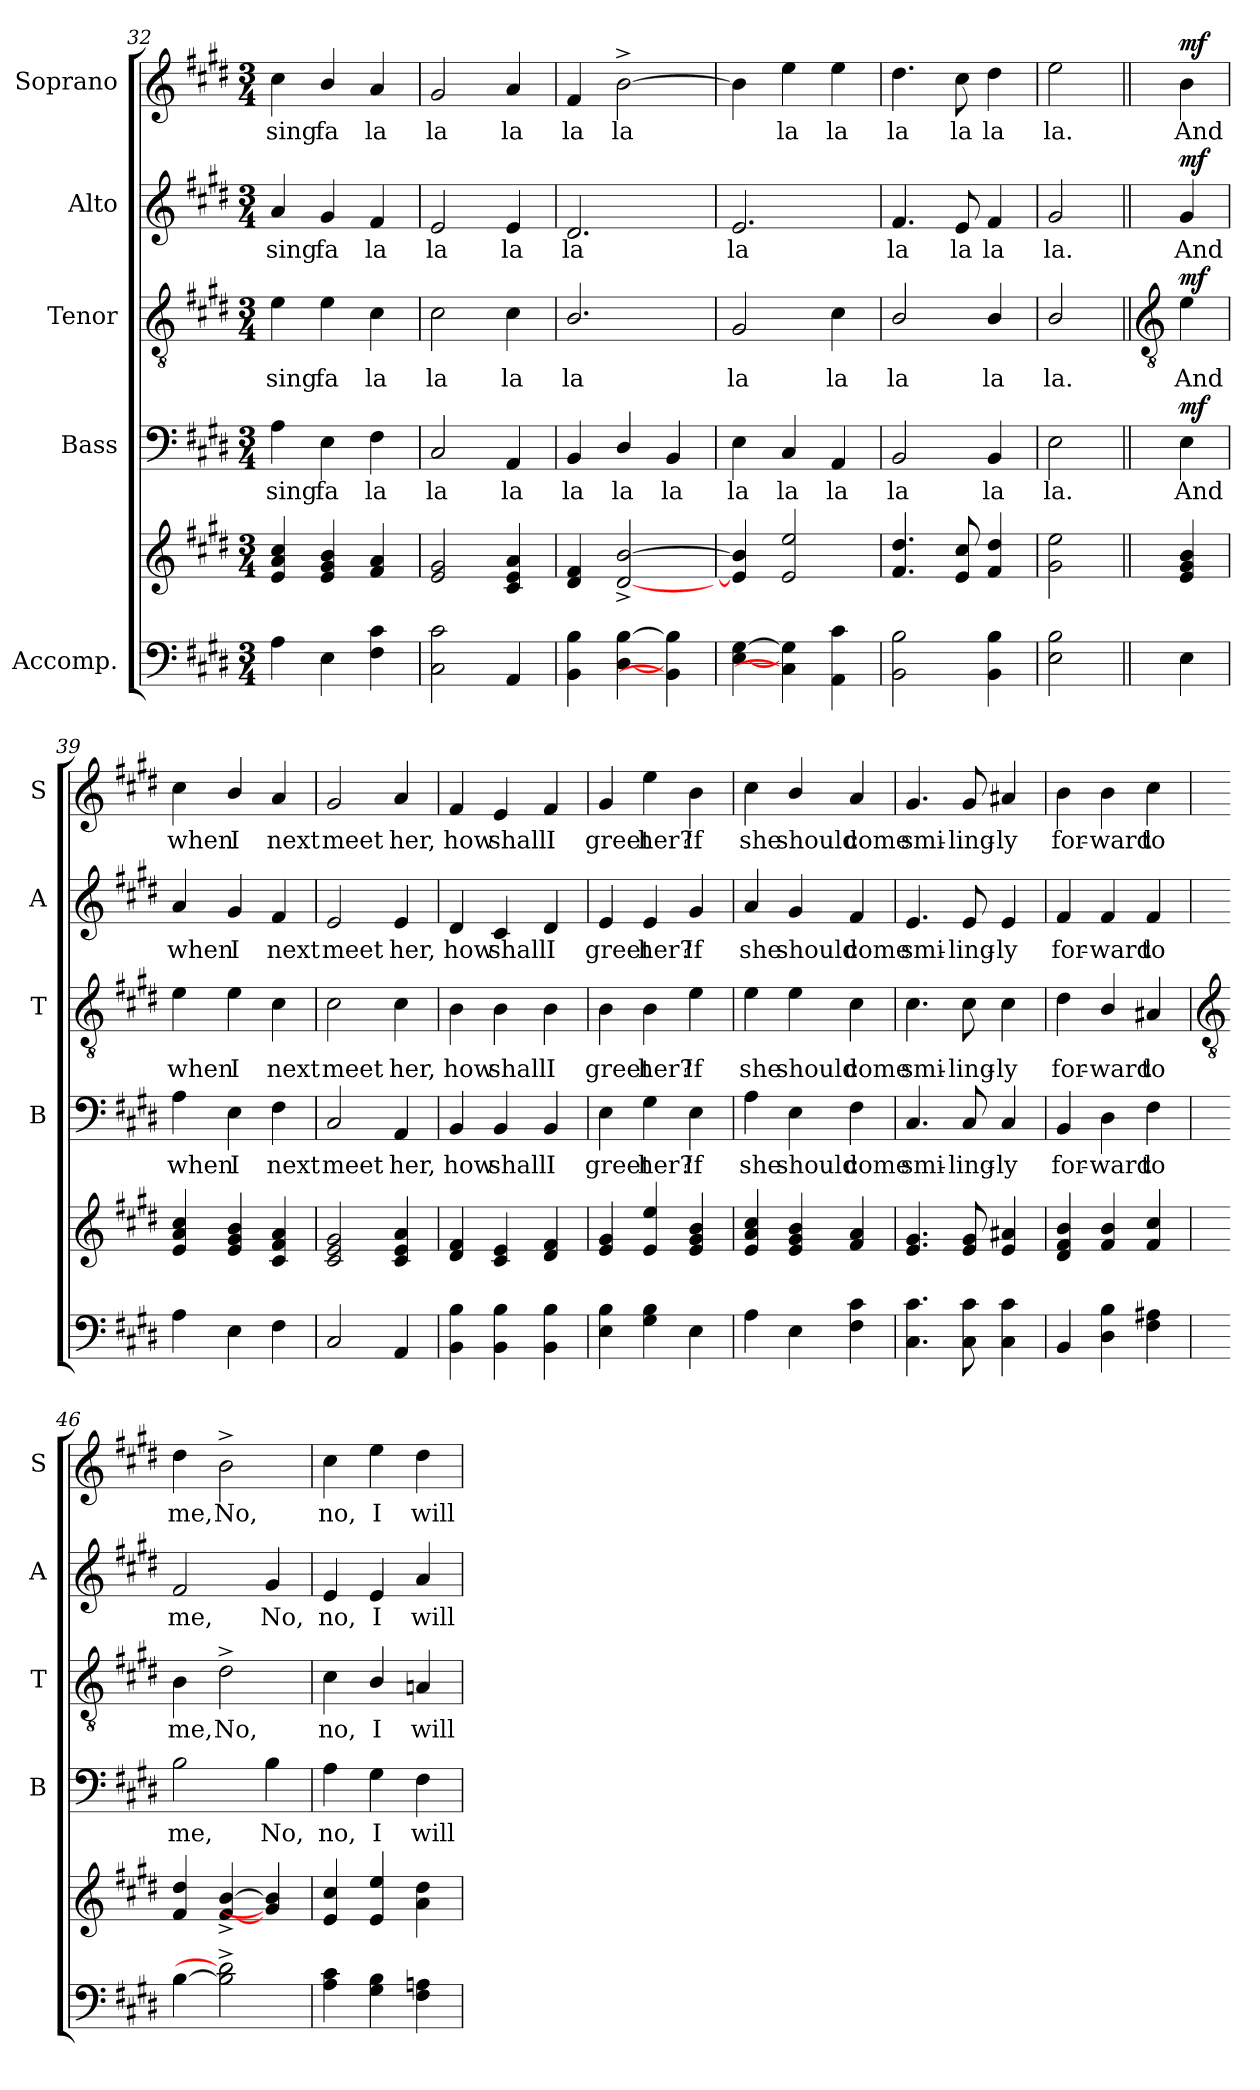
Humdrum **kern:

**kern	**kern	**dynam	**kern	**text	**dynam	**kern	**text	**dynam	**kern	**text	**dynam	**kern	**text	**dynam
*part5	*part5	*part5	*part4	*part4	*part4	*part3	*part3	*part3	*part2	*part2	*part2	*part1	*part1	*part1
*staff6	*staff5	*staff5/6	*staff4	*staff4	*staff4	*staff3	*staff3	*staff3	*staff2	*staff2	*staff2	*staff1	*staff1	*staff1
*I"Accomp.	*	*	*I"Bass	*	*	*I"Tenor	*	*	*I"Alto	*	*	*I"Soprano	*	*
*	*	*	*I'B	*	*	*I'T	*	*	*I'A	*	*	*I'S	*	*
*clefF4	*clefG2	*	*clefF4	*	*	*clefGv2	*	*	*clefG2	*	*	*clefG2	*	*
*k[f#c#g#d#]	*k[f#c#g#d#]	*	*k[f#c#g#d#]	*	*	*k[f#c#g#d#]	*	*	*k[f#c#g#d#]	*	*	*k[f#c#g#d#]	*	*
*E:	*E:	*	*E:	*	*	*E:	*	*	*E:	*	*	*E:	*	*
*M3/4	*M3/4	*	*M3/4	*	*	*M3/4	*	*	*M3/4	*	*	*M3/4	*	*
=32	=32	=32	=32	=32	=32	=32	=32	=32	=32	=32	=32	=32	=32	=32
!	!	!	!	!LO:LY:b	!	!	!LO:LY:b	!	!	!LO:LY:b	!	!	!LO:LY:b	!
4A	4e 4a 4cc#	.	4A	sing	.	4e	sing	.	4a	sing	.	4cc#	sing	.
!	!	!	!	!LO:LY:b	!	!	!LO:LY:b	!	!	!LO:LY:b	!	!	!LO:LY:b	!
4E	4e/ 4g#/ 4b/	.	4E	fa	.	4e	fa	.	4g#	fa	.	4b/	fa	.
!	!	!	!	!LO:LY:b	!	!	!LO:LY:b	!	!	!LO:LY:b	!	!	!LO:LY:b	!
4F# 4c#	4f# 4a	.	4F#	la	.	4c#	la	.	4f#	la	.	4a	la	.
=33	=33	=33	=33	=33	=33	=33	=33	=33	=33	=33	=33	=33	=33	=33
!	!	!	!	!LO:LY:b	!	!	!LO:LY:b	!	!	!LO:LY:b	!	!	!LO:LY:b	!
2C# 2c#	2e 2g#	.	2C#	la	.	2c#	la	.	2e	la	.	2g#	la	.
!	!	!	!	!LO:LY:b	!	!	!LO:LY:b	!	!	!LO:LY:b	!	!	!LO:LY:b	!
4AA	4c# 4e 4a	.	4AA	la	.	4c#	la	.	4e	la	.	4a	la	.
=34	=34	=34	=34	=34	=34	=34	=34	=34	=34	=34	=34	=34	=34	=34
!	!	!	!	!LO:LY:b	!	!	!LO:LY:b	!	!	!LO:LY:b	!	!	!LO:LY:b	!
4BB 4B	4d# 4f#	.	4BB	la	.	2.B/	la	.	2.d#	la	.	4f#	la	.
!	!	!	!	!LO:LY:b	!	!	!	!	!	!	!	!	!LO:LY:b	!
[4D#\ [4B\	[2d#^ [2b^	.	4D#/	la	.	.	.	.	.	.	.	[2b^	la	.
!	!	!	!	!LO:LY:b	!	!	!	!	!	!	!	!	!	!
4BB] 4B]	.	.	4BB	la	.	.	.	.	.	.	.	.	.	.
=35	=35	=35	=35	=35	=35	=35	=35	=35	=35	=35	=35	=35	=35	=35
!	!	!	!	!LO:LY:b	!	!	!LO:LY:b	!	!	!LO:LY:b	!	!	!	!
[4E [4G#	4e] 4b]	.	4E	la	.	2G#	la	.	2.e	la	.	4b]	.	.
!	!	!	!	!LO:LY:b	!	!	!	!	!	!	!	!	!LO:LY:b	!
4C#] 4G#]	2e 2ee	.	4C#	la	.	.	.	.	.	.	.	4ee	la	.
!	!	!	!	!LO:LY:b	!	!	!LO:LY:b	!	!	!	!	!	!LO:LY:b	!
4AA 4c#	.	.	4AA	la	.	4c#	la	.	.	.	.	4ee	la	.
=36	=36	=36	=36	=36	=36	=36	=36	=36	=36	=36	=36	=36	=36	=36
!	!	!	!	!LO:LY:b	!	!	!LO:LY:b	!	!	!LO:LY:b	!	!	!LO:LY:b	!
2BB 2B	4.f# 4.dd#	.	2BB	la	.	2B/	la	.	4.f#	la	.	4.dd#	la	.
!	!	!	!	!	!	!	!	!	!	!LO:LY:b	!	!	!LO:LY:b	!
.	8e 8cc#	.	.	.	.	.	.	.	8e	la	.	8cc#	la	.
!	!	!	!	!LO:LY:b	!	!	!LO:LY:b	!	!	!LO:LY:b	!	!	!LO:LY:b	!
4BB 4B	4f# 4dd#	.	4BB	la	.	4B/	la	.	4f#	la	.	4dd#	la	.
=37	=37	=37	=37	=37	=37	=37	=37	=37	=37	=37	=37	=37	=37	=37
!	!	!	!	!LO:LY:b	!	!	!LO:LY:b	!	!	!LO:LY:b	!	!	!LO:LY:b	!
2E 2B	2g# 2ee	.	2E	la.	.	2B/	la.	.	2g#	la.	.	2ee	la.	.
!!LO:LB:g=z
=38||	=38||	=38||	=38||	=38||	=38||	=38||	=38||	=38||	=38||	=38||	=38||	=38||	=38||	=38||
*	*	*	*	*	*	*clefGv2	*	*	*	*	*	*	*	*
!	!	!LO:DY:b=2	!	!LO:LY:b	!	!	!LO:LY:b	!	!	!LO:LY:b	!	!	!LO:LY:b	!
!	!	!LO:DY:n=1:b	!	!	!LO:DY:b	!	!	!LO:DY:b	!	!	!LO:DY:b	!	!	!LO:DY:b
4E	4e 4g# 4b	mf mf	4E	And	mf	4e	And	mf	4g#	And	mf	4b	And	mf
=39	=39	=39	=39	=39	=39	=39	=39	=39	=39	=39	=39	=39	=39	=39
!	!	!	!	!LO:LY:b	!	!	!LO:LY:b	!	!	!LO:LY:b	!	!	!LO:LY:b	!
4A	4e 4a 4cc#	.	4A	when	.	4e	when	.	4a	when	.	4cc#	when	.
!	!	!	!	!LO:LY:b	!	!	!LO:LY:b	!	!	!LO:LY:b	!	!	!LO:LY:b	!
4E	4e/ 4g#/ 4b/	.	4E	I	.	4e	I	.	4g#	I	.	4b/	I	.
!	!	!	!	!LO:LY:b	!	!	!LO:LY:b	!	!	!LO:LY:b	!	!	!LO:LY:b	!
4F#	4c# 4f# 4a	.	4F#	next	.	4c#	next	.	4f#	next	.	4a	next	.
=40	=40	=40	=40	=40	=40	=40	=40	=40	=40	=40	=40	=40	=40	=40
!	!	!	!	!LO:LY:b	!	!	!LO:LY:b	!	!	!LO:LY:b	!	!	!LO:LY:b	!
2C#	2c# 2e 2g#	.	2C#	meet	.	2c#	meet	.	2e	meet	.	2g#	meet	.
!	!	!	!	!LO:LY:b	!	!	!LO:LY:b	!	!	!LO:LY:b	!	!	!LO:LY:b	!
4AA	4c# 4e 4a	.	4AA	her,	.	4c#	her,	.	4e	her,	.	4a	her,	.
=41	=41	=41	=41	=41	=41	=41	=41	=41	=41	=41	=41	=41	=41	=41
!	!	!	!	!LO:LY:b	!	!	!LO:LY:b	!	!	!LO:LY:b	!	!	!LO:LY:b	!
4BB 4B	4d# 4f#	.	4BB	how	.	4B	how	.	4d#	how	.	4f#	how	.
!	!	!	!	!LO:LY:b	!	!	!LO:LY:b	!	!	!LO:LY:b	!	!	!LO:LY:b	!
4BB 4B	4c# 4e	.	4BB	shall	.	4B	shall	.	4c#	shall	.	4e	shall	.
!	!	!	!	!LO:LY:b	!	!	!LO:LY:b	!	!	!LO:LY:b	!	!	!LO:LY:b	!
4BB 4B	4d# 4f#	.	4BB	I	.	4B	I	.	4d#	I	.	4f#	I	.
=42	=42	=42	=42	=42	=42	=42	=42	=42	=42	=42	=42	=42	=42	=42
!	!	!	!	!LO:LY:b	!	!	!LO:LY:b	!	!	!LO:LY:b	!	!	!LO:LY:b	!
4E 4B	4e 4g#	.	4E	greet	.	4B	greet	.	4e	greet	.	4g#	greet	.
!	!	!	!	!LO:LY:b	!	!	!LO:LY:b	!	!	!LO:LY:b	!	!	!LO:LY:b	!
4G# 4B	4e 4ee	.	4G#	her?	.	4B	her?	.	4e	her?	.	4ee	her?	.
!	!	!	!	!LO:LY:b	!	!	!LO:LY:b	!	!	!LO:LY:b	!	!	!LO:LY:b	!
4E	4e 4g# 4b	.	4E	If	.	4e	If	.	4g#	If	.	4b	If	.
=43	=43	=43	=43	=43	=43	=43	=43	=43	=43	=43	=43	=43	=43	=43
!	!	!	!	!LO:LY:b	!	!	!LO:LY:b	!	!	!LO:LY:b	!	!	!LO:LY:b	!
4A	4e 4a 4cc#	.	4A	she	.	4e	she	.	4a	she	.	4cc#	she	.
!	!	!	!	!LO:LY:b	!	!	!LO:LY:b	!	!	!LO:LY:b	!	!	!LO:LY:b	!
4E	4e/ 4g#/ 4b/	.	4E	should	.	4e	should	.	4g#	should	.	4b/	should	.
!	!	!	!	!LO:LY:b	!	!	!LO:LY:b	!	!	!LO:LY:b	!	!	!LO:LY:b	!
4F# 4c#	4f# 4a	.	4F#	come	.	4c#	come	.	4f#	come	.	4a	come	.
=44	=44	=44	=44	=44	=44	=44	=44	=44	=44	=44	=44	=44	=44	=44
!	!	!	!	!LO:LY:b	!	!	!LO:LY:b	!	!	!LO:LY:b	!	!	!LO:LY:b	!
4.C# 4.c#	4.e 4.g#	.	4.C#	smi-	.	4.c#	smi-	.	4.e	smi-	.	4.g#	smi-	.
!	!	!	!	!LO:LY:b	!	!	!LO:LY:b	!	!	!LO:LY:b	!	!	!LO:LY:b	!
8C# 8c#	8e 8g#	.	8C#	-ling-	.	8c#	-ling-	.	8e	-ling-	.	8g#	-ling-	.
!	!	!	!	!LO:LY:b	!	!	!LO:LY:b	!	!	!LO:LY:b	!	!	!LO:LY:b	!
4C# 4c#	4e 4a#X	.	4C#	-ly	.	4c#	-ly	.	4e	-ly	.	4a#X	-ly	.
=45	=45	=45	=45	=45	=45	=45	=45	=45	=45	=45	=45	=45	=45	=45
!	!	!	!	!LO:LY:b	!	!	!LO:LY:b	!	!	!LO:LY:b	!	!	!LO:LY:b	!
4BB	4d# 4f# 4b	.	4BB	for-	.	4d#	for-	.	4f#	for-	.	4b	for-	.
!	!	!	!	!LO:LY:b	!	!	!LO:LY:b	!	!	!LO:LY:b	!	!	!LO:LY:b	!
4D# 4B	4f# 4b	.	4D#	-ward	.	4B/	-ward	.	4f#	-ward	.	4b	-ward	.
!	!	!	!	!LO:LY:b	!	!	!LO:LY:b	!	!	!LO:LY:b	!	!	!LO:LY:b	!
4F# 4A#X	4f# 4cc#	.	4F#	to	.	4A#X	to	.	4f#	to	.	4cc#	to	.
!!LO:LB:g=z
=46	=46	=46	=46	=46	=46	=46	=46	=46	=46	=46	=46	=46	=46	=46
*	*	*	*	*	*	*clefGv2	*	*	*	*	*	*	*	*
!	!	!	!	!LO:LY:b	!	!	!LO:LY:b	!	!	!LO:LY:b	!	!	!LO:LY:b	!
[4B	4f# 4dd#	.	2B	me,	.	4B	me,	.	2f#	me,	.	4dd#	me,	.
!	!	!	!	!	!	!	!LO:LY:b	!	!	!	!	!	!LO:LY:b	!
2B]^ 2d#]^	[4f#^ [4b^	.	.	.	.	2d#^	No,	.	.	.	.	2b^	No,	.
!	!	!	!	!LO:LY:b	!	!	!	!	!	!LO:LY:b	!	!	!	!
.	4g#] 4b]	.	4B	No,	.	.	.	.	4g#	No,	.	.	.	.
=47	=47	=47	=47	=47	=47	=47	=47	=47	=47	=47	=47	=47	=47	=47
!	!	!	!	!LO:LY:b	!	!	!LO:LY:b	!	!	!LO:LY:b	!	!	!LO:LY:b	!
4A 4c#	4e 4cc#	.	4A	no,	.	4c#	no,	.	4e	no,	.	4cc#	no,	.
!	!	!	!	!LO:LY:b	!	!	!LO:LY:b	!	!	!LO:LY:b	!	!	!LO:LY:b	!
4G# 4B	4e 4ee	.	4G#	I	.	4B/	I	.	4e	I	.	4ee	I	.
!	!	!	!	!LO:LY:b	!	!	!LO:LY:b	!	!	!LO:LY:b	!	!	!LO:LY:b	!
4F# 4An	4a 4dd#	.	4F#	will	.	4An	will	.	4a	will	.	4dd#	will	.
=	=	=	=	=	=	=	=	=	=	=	=	=	=	=
*-	*-	*-	*-	*-	*-	*-	*-	*-	*-	*-	*-	*-	*-	*-
